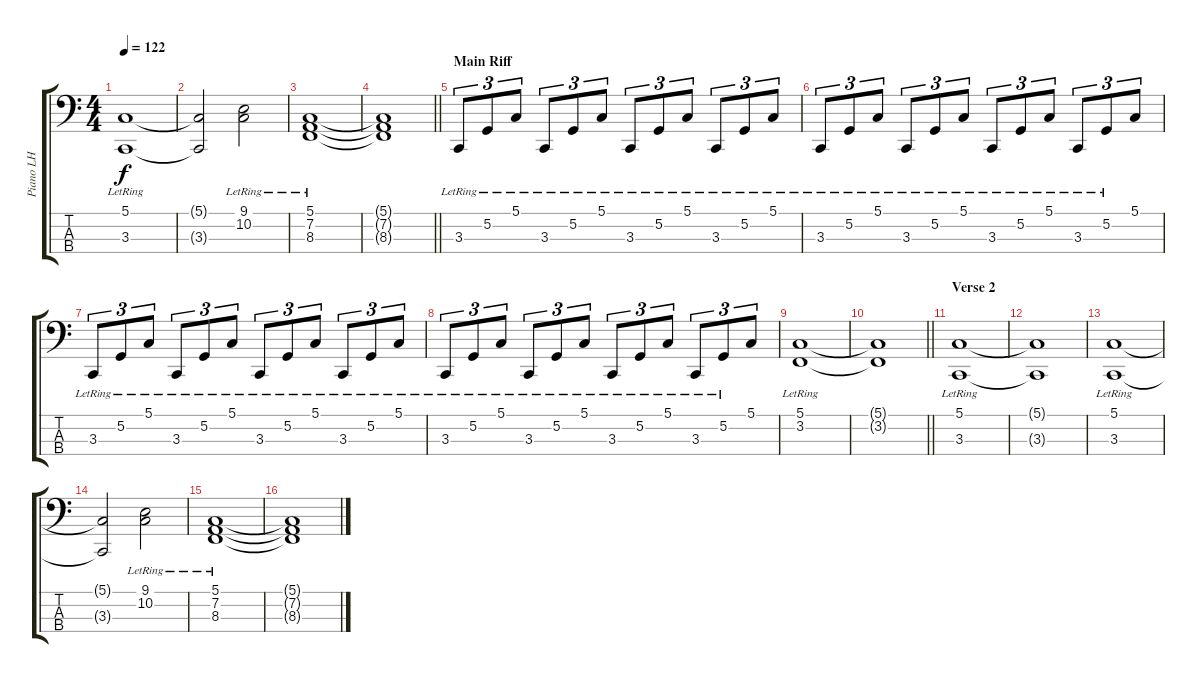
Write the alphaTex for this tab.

\track ("Piano LH" "Piano LH") {instrument acousticgrandpiano}
\staff {score tabs}
\tuning (G2 D2 A1 D1) {hide}
\ts (4 4)
\tempo 122
\clef f4
\ks c
(5.1{lr} 3.3{lr}).1{dy f} |
(5.1{t} 3.3{t}).2 (9.1{lr} 10.2{lr}).2 |
(5.1{lr} 7.2{lr} 8.3{lr}).1 |
\barLineRight lightlight
(5.1{t} 7.2{t} 8.3{t}).1 |
\section ("" "Main Riff")
3.3{lr}.8{tu (3 2)} 5.2{lr}.8{tu (3 2)} 5.1{lr}.8{tu (3 2)} 3.3{lr}.8{tu (3 2)} 5.2{lr}.8{tu (3 2)} 5.1{lr}.8{tu (3 2)} 3.3{lr}.8{tu (3 2)} 5.2{lr}.8{tu (3 2)} 5.1{lr}.8{tu (3 2)} 3.3{lr}.8{tu (3 2)} 5.2{lr}.8{tu (3 2)} 5.1{lr}.8{tu (3 2)} |
3.3{lr}.8{tu (3 2)} 5.2{lr}.8{tu (3 2)} 5.1{lr}.8{tu (3 2)} 3.3{lr}.8{tu (3 2)} 5.2{lr}.8{tu (3 2)} 5.1{lr}.8{tu (3 2)} 3.3{lr}.8{tu (3 2)} 5.2{lr}.8{tu (3 2)} 5.1{lr}.8{tu (3 2)} 3.3{lr}.8{tu (3 2)} 5.2{lr}.8{tu (3 2)} 5.1.8{tu (3 2)} |
3.3{lr}.8{tu (3 2)} 5.2{lr}.8{tu (3 2)} 5.1{lr}.8{tu (3 2)} 3.3{lr}.8{tu (3 2)} 5.2{lr}.8{tu (3 2)} 5.1{lr}.8{tu (3 2)} 3.3{lr}.8{tu (3 2)} 5.2{lr}.8{tu (3 2)} 5.1{lr}.8{tu (3 2)} 3.3{lr}.8{tu (3 2)} 5.2{lr}.8{tu (3 2)} 5.1{lr}.8{tu (3 2)} |
3.3{lr}.8{tu (3 2)} 5.2{lr}.8{tu (3 2)} 5.1{lr}.8{tu (3 2)} 3.3{lr}.8{tu (3 2)} 5.2{lr}.8{tu (3 2)} 5.1{lr}.8{tu (3 2)} 3.3{lr}.8{tu (3 2)} 5.2{lr}.8{tu (3 2)} 5.1{lr}.8{tu (3 2)} 3.3{lr}.8{tu (3 2)} 5.2{lr}.8{tu (3 2)} 5.1.8{tu (3 2)} |
(5.1{lr} 3.2{lr}).1 |
\barLineRight lightlight
(5.1{t} 3.2{t}).1 |
\section ("" "Verse 2")
(5.1{lr} 3.3{lr}).1 |
(5.1{t} 3.3{t}).1 |
(5.1{lr} 3.3{lr}).1 |
(5.1{t} 3.3{t}).2 (9.1{lr} 10.2{lr}).2 |
(5.1{lr} 7.2{lr} 8.3{lr}).1 |
(5.1{t} 7.2{t} 8.3{t}).1
